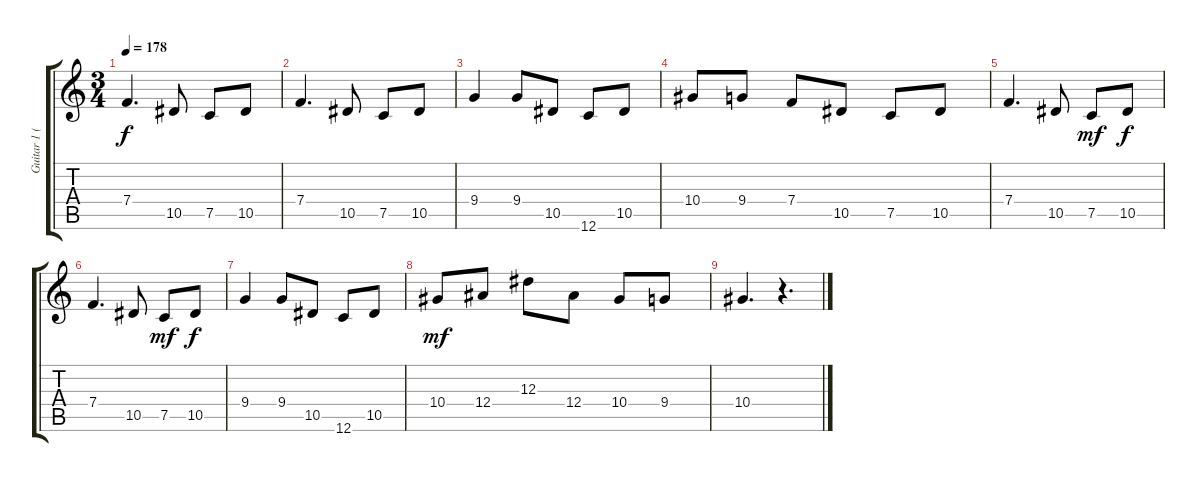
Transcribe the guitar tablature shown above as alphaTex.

\track ("Guitar 1 (Lead)" "Guitar 1 (") {instrument distortionguitar}
\staff {score tabs}
\tuning (C4 G3 Eb3 Bb2 F2 C2) {hide}
\ts (3 4)
\tempo 178
\clef g2
\ks c
7.4.4{d dy f} 10.5.8 7.5.8 10.5.8 |
7.4.4{d} 10.5.8 7.5.8 10.5.8 |
9.4.4 9.4.8 10.5.8 12.6.8 10.5.8 |
10.4.8 9.4.8 7.4.8 10.5.8 7.5.8 10.5.8 |
7.4.4{d} 10.5.8 7.5.8{dy mf} 10.5.8{dy f} |
7.4.4{d} 10.5.8 7.5.8{dy mf} 10.5.8{dy f} |
9.4.4 9.4.8 10.5.8 12.6.8 10.5.8 |
10.4.8{dy mf} 12.4.8 12.3.8 12.4.8 10.4.8 9.4.8 |
10.4.4{d} r.4{d}
